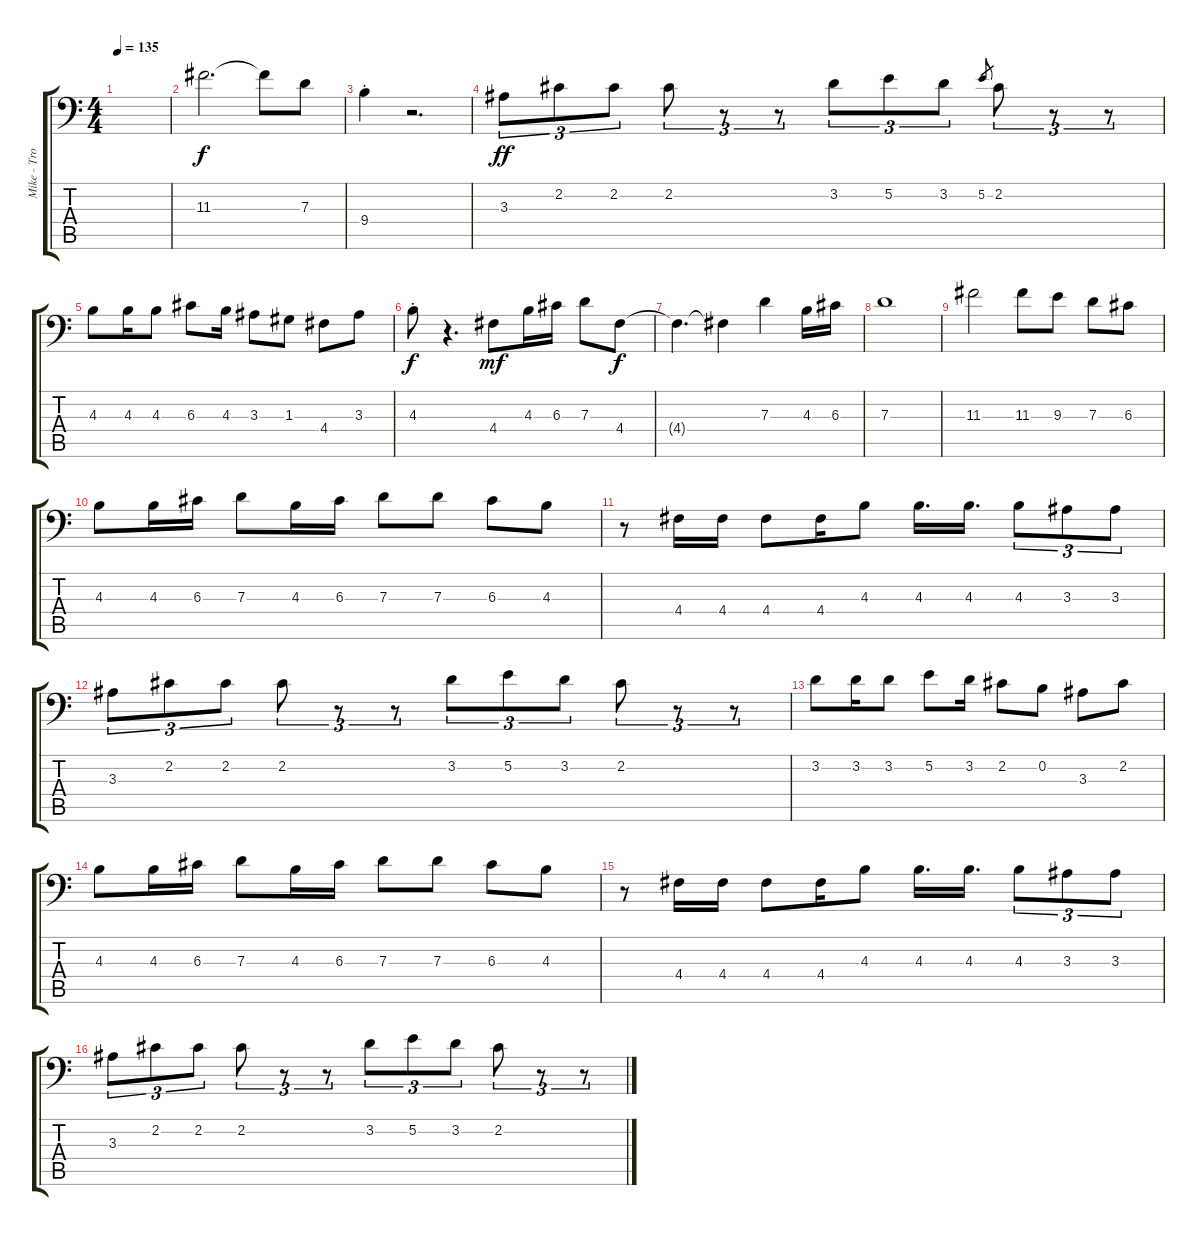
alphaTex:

\track ("Mike - Trombone" "Mike - Tro") {instrument trombone}
\staff {score tabs}
\tuning (E4 B3 G3 D3 A2 A1) {hide}
\ts (4 4)
\tempo 135
\clef f4
\ks c
|
11.3.2{d} 11.3{t}.8 7.3.8 |
9.4{st}.4 r.2{d} |
3.3.8{tu (3 2) dy ff} 2.2.8{tu (3 2)} 2.2.8{tu (3 2)} 2.2.8{tu (3 2)} r.8{tu (3 2)} r.8{tu (3 2)} 3.2.8{tu (3 2)} 5.2.8{tu (3 2)} 3.2.8{tu (3 2)} 5.2.8{gr} 2.2.8{tu (3 2)} r.8{tu (3 2)} r.8{tu (3 2)} |
4.3.8 4.3.16 4.3.8 6.3.8 4.3.16 3.3.8 1.3.8 4.4.8 3.3.8 |
4.3{st}.8{dy f} r.4{d} 4.4.8{dy mf} 4.3.16 6.3.16 7.3.8 4.4.8{dy f} |
4.4{t}.4{d} 4.4{t}.4 7.3.4 4.3.16 6.3.16 |
7.3.1 |
11.3.2 11.3.8 9.3.8 7.3.8 6.3.8 |
4.3.8 4.3.16 6.3.16 7.3.8 4.3.16 6.3.16 7.3.8 7.3.8 6.3.8 4.3.8 |
r.8 4.4.16 4.4.16 4.4.8 4.4.16 4.3.8 4.3.16{d} 4.3.16{d} 4.3.8{tu (3 2)} 3.3.8{tu (3 2)} 3.3.8{tu (3 2)} |
3.3.8{tu (3 2)} 2.2.8{tu (3 2)} 2.2.8{tu (3 2)} 2.2.8{tu (3 2)} r.8{tu (3 2)} r.8{tu (3 2)} 3.2.8{tu (3 2)} 5.2.8{tu (3 2)} 3.2.8{tu (3 2)} 2.2.8{tu (3 2)} r.8{tu (3 2)} r.8{tu (3 2)} |
3.2.8 3.2.16 3.2.8 5.2.8 3.2.16 2.2.8 0.2.8 3.3.8 2.2.8 |
4.3.8 4.3.16 6.3.16 7.3.8 4.3.16 6.3.16 7.3.8 7.3.8 6.3.8 4.3.8 |
r.8 4.4.16 4.4.16 4.4.8 4.4.16 4.3.8 4.3.16{d} 4.3.16{d} 4.3.8{tu (3 2)} 3.3.8{tu (3 2)} 3.3.8{tu (3 2)} |
3.3.8{tu (3 2)} 2.2.8{tu (3 2)} 2.2.8{tu (3 2)} 2.2.8{tu (3 2)} r.8{tu (3 2)} r.8{tu (3 2)} 3.2.8{tu (3 2)} 5.2.8{tu (3 2)} 3.2.8{tu (3 2)} 2.2.8{tu (3 2)} r.8{tu (3 2)} r.8{tu (3 2)}
